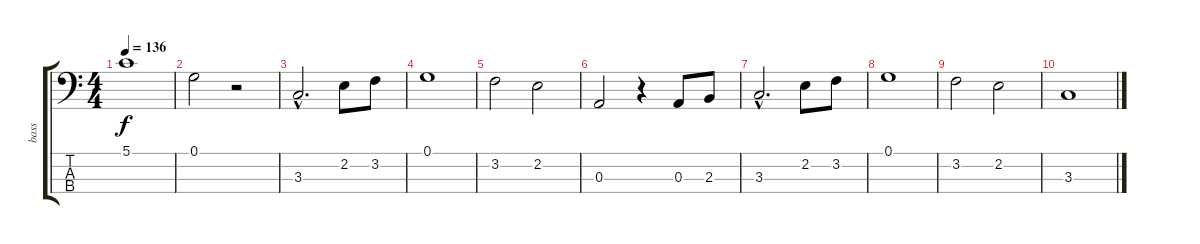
\track ("bass           " "bass      ") {instrument fretlessbass}
\staff {score tabs}
\tuning (G2 D2 A1 E1) {hide}
\ts (4 4)
\tempo 136
\clef f4
\ks c
5.1.1{dy f} |
0.1.2 r.2 |
3.3{hac}.2{d} 2.2.8 3.2.8 |
0.1.1 |
3.2.2 2.2.2 |
0.3.2 r.4 0.3.8 2.3.8 |
3.3{hac}.2{d} 2.2.8 3.2.8 |
0.1.1 |
3.2.2 2.2.2 |
3.3.1
